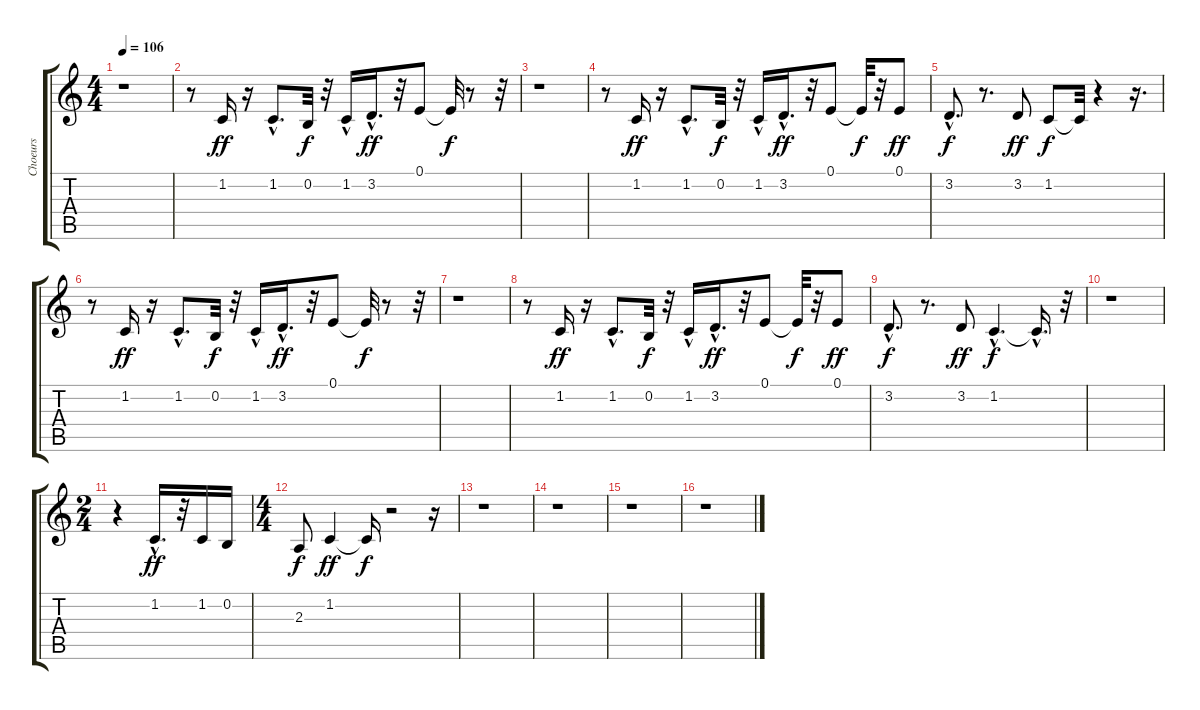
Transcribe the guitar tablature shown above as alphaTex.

\track ("Choeurs" "Choeurs") {instrument choiraahs}
\staff {score tabs}
\tuning (E4 B3 G3 D3 A2 E2) {hide}
\ts (4 4)
\tempo 106
\clef g2
\ks c
r.1{dy ff} |
r.8 1.2.16 r.16 1.2{hac}.8{d} 0.2.32{dy f} r.32 1.2{hac}.16 3.2{hac}.16{d dy ff} r.32 0.1.8 0.1{t}.32{dy f} r.8 r.32 |
r.1 |
r.8 1.2.16{dy ff} r.16 1.2{hac}.8{d} 0.2.32{dy f} r.32 1.2{hac}.16 3.2{hac}.16{d dy ff} r.32 0.1.8 0.1{t}.32{dy f} r.32 0.1.8{dy ff} |
3.2{hac}.8{d dy f} r.8{d} 3.2.8{dy ff} 1.2.8{dy f} 1.2{t}.32 r.4 r.16{d} |
r.8 1.2.16{dy ff} r.16 1.2{hac}.8{d} 0.2.32{dy f} r.32 1.2{hac}.16 3.2{hac}.16{d dy ff} r.32 0.1.8 0.1{t}.32{dy f} r.8 r.32 |
r.1 |
r.8 1.2.16{dy ff} r.16 1.2{hac}.8{d} 0.2.32{dy f} r.32 1.2{hac}.16 3.2{hac}.16{d dy ff} r.32 0.1.8 0.1{t}.32{dy f} r.32 0.1.8{dy ff} |
3.2{hac}.8{d dy f} r.8{d} 3.2.8{dy ff} 1.2{hac}.4{d dy f} 1.2{hac t}.16{d} r.32 |
r.1 |
\ts (2 4)
r.4 1.2{hac}.16{d dy ff} r.32 1.2.16 0.2.16 |
\ts (4 4)
2.3.8{dy f} 1.2.4{dy ff} 1.2{t}.16{dy f} r.2 r.16 |
r.1 |
r.1 |
r.1 |
r.1
